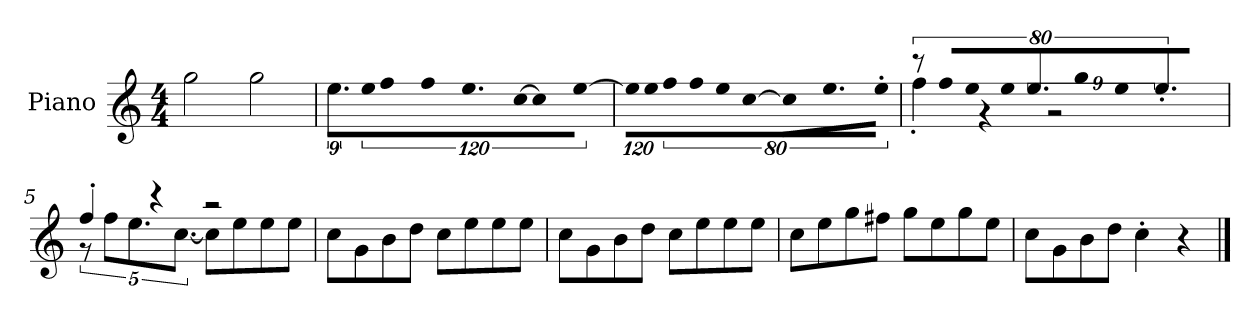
**kern
*part1
*staff1
*I"Piano
*I'P-no
*clefG2
*k[]
*M4/4
*MM90
=1
2gg\
2gg\
=2
9.ee\L
!LO:N:vis=16
1920%107ee\K
!LO:N:vis=8
640%71ff\
!LO:N:vis=8
640%71ff\
9.ee\
!LO:N:vis=16
[1920%107cc\Jk
!LO:N:vis=4
1920%427cc\]
!LO:N:vis=8
[640%71ee\
=3
!LO:N:vis=16
1920%107ee\LL]
!LO:N:vis=16
1920%107ee\J
!LO:N:vis=8
640%71ff\
!LO:N:vis=8
640%71ff\
!LO:N:vis=8
640%71ee\J
!LO:N:vis=4
[1920%427cc\
!LO:N:vis=16
1920%107cc\KL]
9.ee\
!LO:N:vis=8
640%71ee'\J
=4
!LO:N:vis=8
*^
640%71r	4ff'\
!LO:N:vis=8	!
640%71ff/L	.
!LO:N:vis=8	!
640%71ee/	.
.	4r
!LO:N:vis=8	!
640%71ee/	.
9.ee/	.
.	2r
!LO:N:vis=8	!
640%71gg/	.
!LO:N:vis=8	!
640%71ee/	.
9.ee'/J	.
960ryy	.
!!LO:LB:g=z	!!
=5	=5
4ff'/	10r
.	10ff\L
.	10.ee\
4r	.
.	[10.cc\J
2r	8cc\L]
.	8ee\
.	8ee\
.	8ee\J
*v	*v
=6
8cc\L
8g\
8b\
8dd\J
8cc\L
8ee\
8ee\
8ee\J
=7
8cc\L
8g\
8b\
8dd\J
8cc\L
8ee\
8ee\
8ee\J
=8
8cc\L
8ee\
8gg\
8ff#X\J
8gg\L
8ee\
8gg\
8ee\J
=9
8cc\L
8g\
8b\
8dd\J
4cc'\
4r
==
*-
